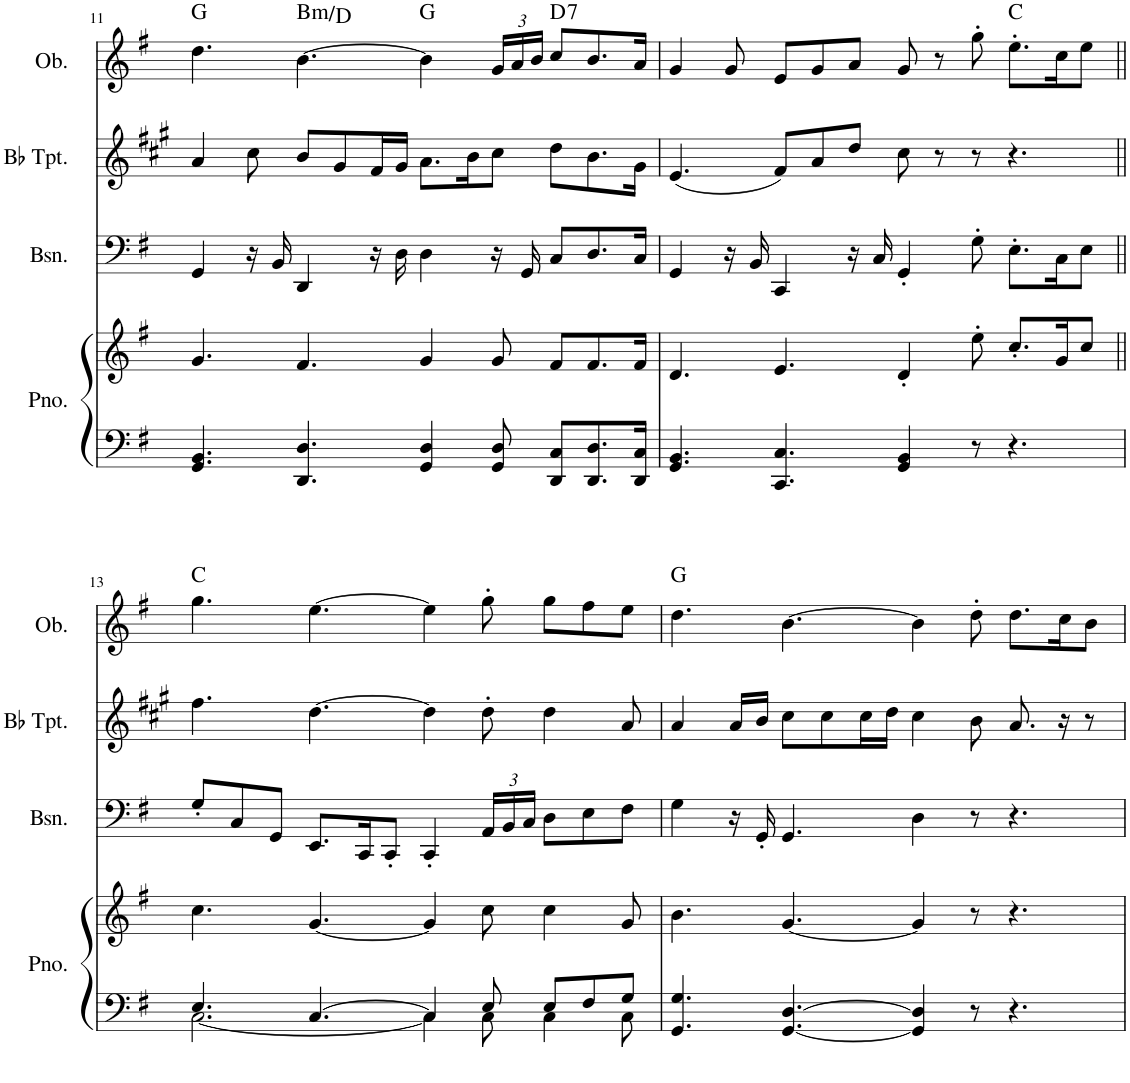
**kern	**kern	**kern	**kern	**kern	**harte
*part4	*part4	*part3	*part2	*part1	*part1
*staff5	*staff4	*staff3	*staff2	*staff1	*
*I"Piano	*	*I"Bassoon	*I"Bb Trumpet	*I"Oboe	*
*I'Pno.	*	*I'Bsn.	*I'Bb Tpt.	*I'Ob.	*
!!LO:PB:g=z
*clefF4	*clefG2	*clefF4	*clefG2	*clefG2	*
*	*	*	*Trd1c2	*	*
*k[f#]	*k[f#]	*k[f#]	*k[f#c#g#]	*k[f#]	*
*M12/8	*M12/8	*M12/8	*M12/8	*M12/8	*
=11	=11	=11	=11	=11	=11
4.GG/ 4.BB/	4.g/	4GG/	4a/	4.dd\	G:maj
.	.	16r	8cc#\	.	.
.	.	16BB/	.	.	.
!	!	!	!	!	!LO:H:kt=m
4.DD/ 4.D/	4.f#/	4DD/	8b/L	[4.b\	B:min/b3
.	.	.	8g#/	.	.
.	.	16r	16f#/L	.	.
.	.	16D\	16g#/JJ	.	.
4GG/ 4D/	4g/	4D\	8.a\L	4b\]	G:maj
.	.	.	16b\K	.	.
*	*	*	*	*Xbrackettup	*
8GG/ 8D/	8g/	16r	8cc#\J	24g/LL	.
.	.	.	.	24a/	.
.	.	16GG/	.	.	.
.	.	.	.	24b/JJ	.
!	!	!	!	!	!LO:H:kt=7
8DD/ 8C/L	8f#/L	8C/L	8dd\L	8cc/L	D:7
8.DD/ 8.D/	8.f#/	8.D/	8.b\	8.b/	.
16DD/ 16C/Jk	16f#/Jk	16C/Jk	16g#\Jk	16a/Jk	.
=12	=12	=12	=12	=12	=12
4.GG/ 4.BB/	4.d/	4GG/	(4.e/	4g/	.
.	.	16r	.	8g/	.
.	.	16BB/	.	.	.
4.CC/ 4.C/	4.e/	4CC/	8f#/L)	8e/L	.
.	.	.	8a/	8g/	.
.	.	16r	8dd/J	8a/J	.
.	.	16C/	.	.	.
4GG/ 4BB/	4d'/	4GG'/	8cc#\	8g/	.
.	.	.	8r	8r	.
8r	8ee'\	8G'\	8r	8gg'\	.
4.r	8.cc'/L	8.E'\L	4.r	8.ee'\L	C:maj
.	16g/K	16C\K	.	16cc\K	.
.	8cc/J	8E\J	.	8ee\J	.
!!LO:LB:g=z
=13||	=13||	=13||	=13||	=13||	=13||
*^	*	*	*	*	*
4.E/	[2.C\	4.cc\	8G'/L	4.ff#\	4.gg\	C:maj
.	.	.	8C/	.	.	.
.	.	.	8GG/J	.	.	.
[4.C/	.	[4.g/	8.EE/L	[4.dd\	[4.ee\	.
.	.	.	16CC/K	.	.	.
.	.	.	8CC'/J	.	.	.
4C/]	4C\]	4g/]	4CC'/	4dd\]	4ee\]	.
*	*	*	*Xbrackettup	*	*	*
8E/	8C\	8cc\	24AA/LL	8dd'\	8gg'\	.
.	.	.	24BB/	.	.	.
.	.	.	24C/JJ	.	.	.
8E/L	4C\	4cc\	8D\L	4dd\	8gg\L	.
8F#/	.	.	8E\	.	8ff#\	.
8G/J	8C\	8g/	8F#\J	8a/	8ee\J	.
*v	*v	*	*	*	*	*
=14	=14	=14	=14	=14	=14
4.GG/ 4.G/	4.b\	4G\	4a/	4.dd\	G:maj
.	.	16r	16a/LL	.	.
.	.	16GG'/	16b/JJ	.	.
[4.GG/ [4.D/	[4.g/	4.GG/	8cc#\L	[4.b\	.
.	.	.	8cc#\	.	.
.	.	.	16cc#\L	.	.
.	.	.	16dd\JJ	.	.
4GG/] 4D/]	4g/]	4D\	4cc#\	4b\]	.
8r	8r	8r	8b\	8dd'\	.
4.r	4.r	4.r	8.a/	8.dd\L	.
.	.	.	16r	16cc\K	.
.	.	.	8r	8b\J	.
=	=	=	=	=	=
*-	*-	*-	*-	*-	*-
